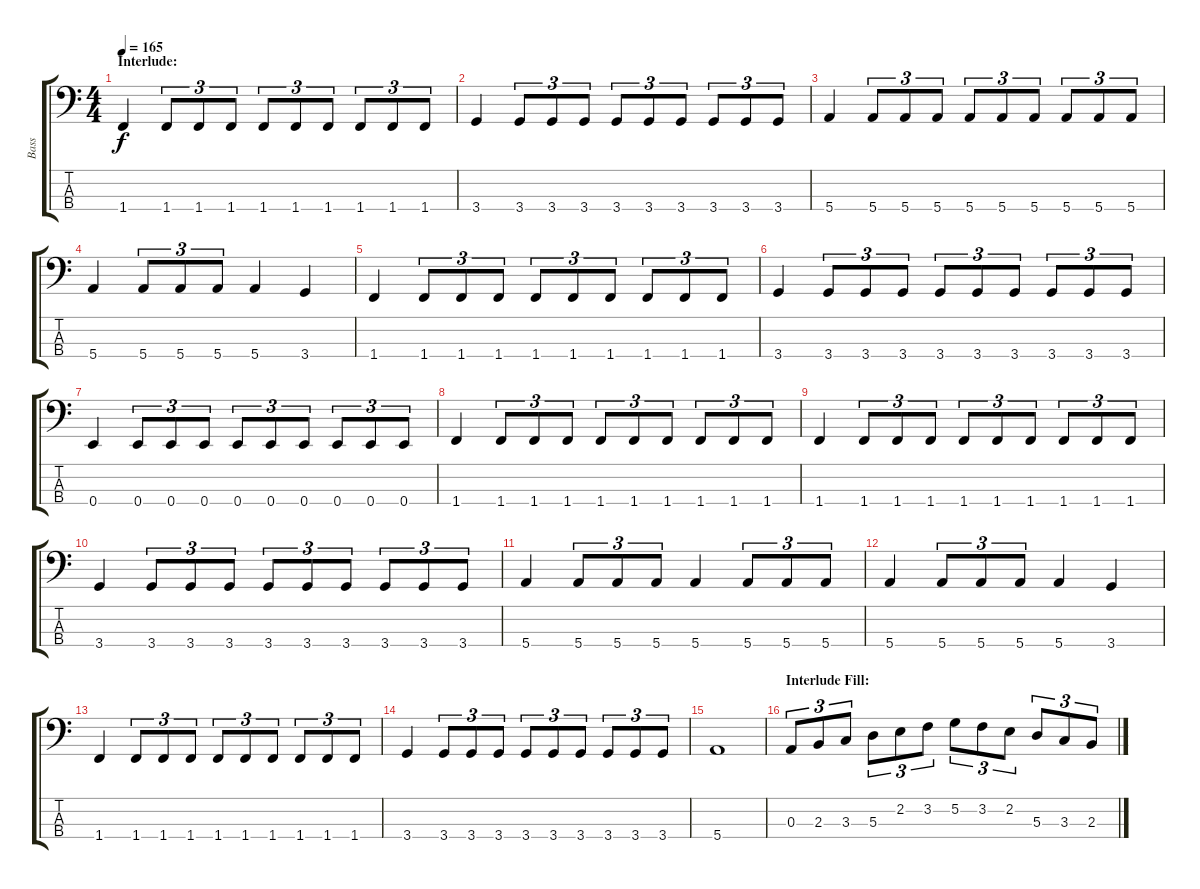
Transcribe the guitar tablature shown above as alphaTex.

\track ("Bass" "Bass") {instrument electricbassfinger}
\staff {score tabs}
\tuning (G2 D2 A1 E1) {hide}
\ts (4 4)
\section ("" "Interlude:")
\tempo 165
\clef f4
\ks c
1.4.4{dy f} 1.4.8{tu (3 2)} 1.4.8{tu (3 2)} 1.4.8{tu (3 2)} 1.4.8{tu (3 2)} 1.4.8{tu (3 2)} 1.4.8{tu (3 2)} 1.4.8{tu (3 2)} 1.4.8{tu (3 2)} 1.4.8{tu (3 2)} |
3.4.4 3.4.8{tu (3 2)} 3.4.8{tu (3 2)} 3.4.8{tu (3 2)} 3.4.8{tu (3 2)} 3.4.8{tu (3 2)} 3.4.8{tu (3 2)} 3.4.8{tu (3 2)} 3.4.8{tu (3 2)} 3.4.8{tu (3 2)} |
5.4.4 5.4.8{tu (3 2)} 5.4.8{tu (3 2)} 5.4.8{tu (3 2)} 5.4.8{tu (3 2)} 5.4.8{tu (3 2)} 5.4.8{tu (3 2)} 5.4.8{tu (3 2)} 5.4.8{tu (3 2)} 5.4.8{tu (3 2)} |
5.4.4 5.4.8{tu (3 2)} 5.4.8{tu (3 2)} 5.4.8{tu (3 2)} 5.4.4 3.4.4 |
1.4.4 1.4.8{tu (3 2)} 1.4.8{tu (3 2)} 1.4.8{tu (3 2)} 1.4.8{tu (3 2)} 1.4.8{tu (3 2)} 1.4.8{tu (3 2)} 1.4.8{tu (3 2)} 1.4.8{tu (3 2)} 1.4.8{tu (3 2)} |
3.4.4 3.4.8{tu (3 2)} 3.4.8{tu (3 2)} 3.4.8{tu (3 2)} 3.4.8{tu (3 2)} 3.4.8{tu (3 2)} 3.4.8{tu (3 2)} 3.4.8{tu (3 2)} 3.4.8{tu (3 2)} 3.4.8{tu (3 2)} |
0.4.4 0.4.8{tu (3 2)} 0.4.8{tu (3 2)} 0.4.8{tu (3 2)} 0.4.8{tu (3 2)} 0.4.8{tu (3 2)} 0.4.8{tu (3 2)} 0.4.8{tu (3 2)} 0.4.8{tu (3 2)} 0.4.8{tu (3 2)} |
1.4.4 1.4.8{tu (3 2)} 1.4.8{tu (3 2)} 1.4.8{tu (3 2)} 1.4.8{tu (3 2)} 1.4.8{tu (3 2)} 1.4.8{tu (3 2)} 1.4.8{tu (3 2)} 1.4.8{tu (3 2)} 1.4.8{tu (3 2)} |
1.4.4 1.4.8{tu (3 2)} 1.4.8{tu (3 2)} 1.4.8{tu (3 2)} 1.4.8{tu (3 2)} 1.4.8{tu (3 2)} 1.4.8{tu (3 2)} 1.4.8{tu (3 2)} 1.4.8{tu (3 2)} 1.4.8{tu (3 2)} |
3.4.4 3.4.8{tu (3 2)} 3.4.8{tu (3 2)} 3.4.8{tu (3 2)} 3.4.8{tu (3 2)} 3.4.8{tu (3 2)} 3.4.8{tu (3 2)} 3.4.8{tu (3 2)} 3.4.8{tu (3 2)} 3.4.8{tu (3 2)} |
5.4.4 5.4.8{tu (3 2)} 5.4.8{tu (3 2)} 5.4.8{tu (3 2)} 5.4.4 5.4.8{tu (3 2)} 5.4.8{tu (3 2)} 5.4.8{tu (3 2)} |
5.4.4 5.4.8{tu (3 2)} 5.4.8{tu (3 2)} 5.4.8{tu (3 2)} 5.4.4 3.4.4 |
1.4.4 1.4.8{tu (3 2)} 1.4.8{tu (3 2)} 1.4.8{tu (3 2)} 1.4.8{tu (3 2)} 1.4.8{tu (3 2)} 1.4.8{tu (3 2)} 1.4.8{tu (3 2)} 1.4.8{tu (3 2)} 1.4.8{tu (3 2)} |
3.4.4 3.4.8{tu (3 2)} 3.4.8{tu (3 2)} 3.4.8{tu (3 2)} 3.4.8{tu (3 2)} 3.4.8{tu (3 2)} 3.4.8{tu (3 2)} 3.4.8{tu (3 2)} 3.4.8{tu (3 2)} 3.4.8{tu (3 2)} |
5.4.1 |
\section ("" "Interlude Fill:")
0.3.8{tu (3 2)} 2.3.8{tu (3 2)} 3.3.8{tu (3 2)} 5.3.8{tu (3 2)} 2.2.8{tu (3 2)} 3.2.8{tu (3 2)} 5.2.8{tu (3 2)} 3.2.8{tu (3 2)} 2.2.8{tu (3 2)} 5.3.8{tu (3 2)} 3.3.8{tu (3 2)} 2.3.8{tu (3 2)}
